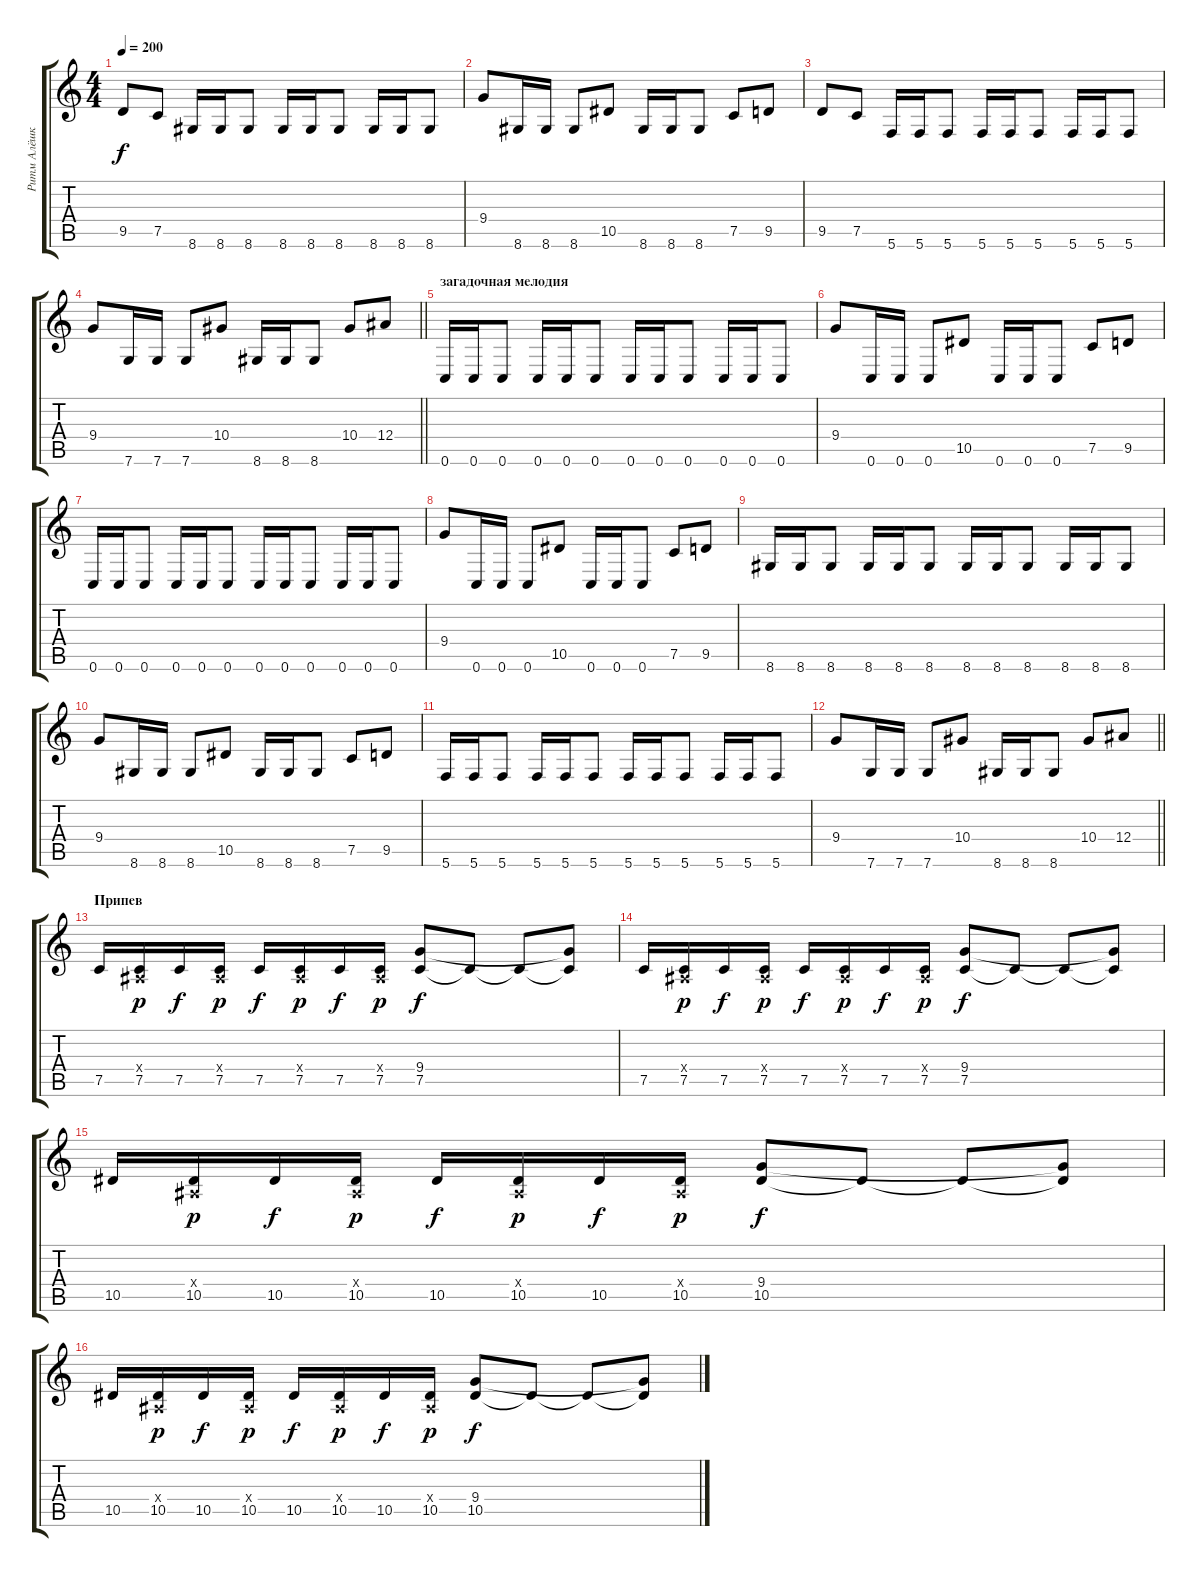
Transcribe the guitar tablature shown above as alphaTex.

\track ("Ритм Алёшка" "Ритм Алёшк") {instrument distortionguitar}
\staff {score tabs}
\tuning (C4 G3 Eb3 Bb2 F2 C2) {hide}
\ts (4 4)
\tempo 200
\clef g2
\ks c
9.5.8{dy f} 7.5.8 8.6.16 8.6.16 8.6.8 8.6.16 8.6.16 8.6.8 8.6.16 8.6.16 8.6.8 |
9.4.8 8.6.16 8.6.16 8.6.8 10.5.8 8.6.16 8.6.16 8.6.8 7.5.8 9.5.8 |
9.5.8 7.5.8 5.6.16 5.6.16 5.6.8 5.6.16 5.6.16 5.6.8 5.6.16 5.6.16 5.6.8 |
\barLineRight lightlight
9.4.8 7.6.16 7.6.16 7.6.8 10.4.8 8.6.16 8.6.16 8.6.8 10.4.8 12.4.8 |
\section ("" "загадочная мелодия")
0.6.16 0.6.16 0.6.8 0.6.16 0.6.16 0.6.8 0.6.16 0.6.16 0.6.8 0.6.16 0.6.16 0.6.8 |
9.4.8 0.6.16 0.6.16 0.6.8 10.5.8 0.6.16 0.6.16 0.6.8 7.5.8 9.5.8 |
0.6.16 0.6.16 0.6.8 0.6.16 0.6.16 0.6.8 0.6.16 0.6.16 0.6.8 0.6.16 0.6.16 0.6.8 |
9.4.8 0.6.16 0.6.16 0.6.8 10.5.8 0.6.16 0.6.16 0.6.8 7.5.8 9.5.8 |
8.6.16 8.6.16 8.6.8 8.6.16 8.6.16 8.6.8 8.6.16 8.6.16 8.6.8 8.6.16 8.6.16 8.6.8 |
9.4.8 8.6.16 8.6.16 8.6.8 10.5.8 8.6.16 8.6.16 8.6.8 7.5.8 9.5.8 |
5.6.16 5.6.16 5.6.8 5.6.16 5.6.16 5.6.8 5.6.16 5.6.16 5.6.8 5.6.16 5.6.16 5.6.8 |
\barLineRight lightlight
9.4.8 7.6.16 7.6.16 7.6.8 10.4.8 8.6.16 8.6.16 8.6.8 10.4.8 12.4.8 |
\section ("" "Припев")
7.5.16 (0.4{x} 7.5).16{dy p} 7.5.16{dy f} (0.4{x} 7.5).16{dy p} 7.5.16{dy f} (0.4{x} 7.5).16{dy p} 7.5.16{dy f} (0.4{x} 7.5).16{dy p} (9.4 7.5).8{dy f} 7.5{t}.8 7.5{t}.8 (9.4{t} 7.5{t}).8 |
7.5.16 (0.4{x} 7.5).16{dy p} 7.5.16{dy f} (0.4{x} 7.5).16{dy p} 7.5.16{dy f} (0.4{x} 7.5).16{dy p} 7.5.16{dy f} (0.4{x} 7.5).16{dy p} (9.4 7.5).8{dy f} 7.5{t}.8 7.5{t}.8 (9.4{t} 7.5{t}).8 |
10.5.16 (0.4{x} 10.5).16{dy p} 10.5.16{dy f} (0.4{x} 10.5).16{dy p} 10.5.16{dy f} (0.4{x} 10.5).16{dy p} 10.5.16{dy f} (0.4{x} 10.5).16{dy p} (9.4 10.5).8{dy f} 10.5{t}.8 10.5{t}.8 (9.4{t} 10.5{t}).8 |
10.5.16 (0.4{x} 10.5).16{dy p} 10.5.16{dy f} (0.4{x} 10.5).16{dy p} 10.5.16{dy f} (0.4{x} 10.5).16{dy p} 10.5.16{dy f} (0.4{x} 10.5).16{dy p} (9.4 10.5).8{dy f} 10.5{t}.8 10.5{t}.8 (9.4{t} 10.5{t}).8
